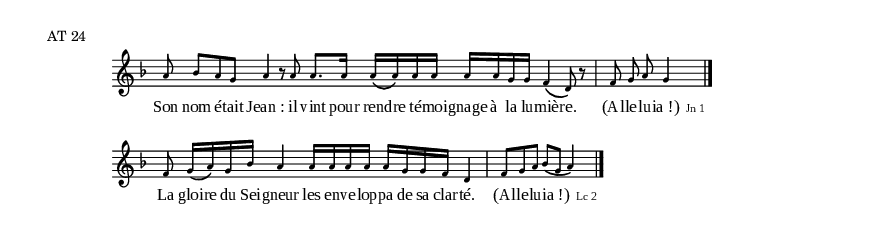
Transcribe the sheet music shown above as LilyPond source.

\version "2.10.0"
 \include "definitions.ly"
\markup {AT 24 }

\relative a' { 
	\new Staff {
		\cadenzaOn
		\key f \major
		\set Staff.instrumentName = \markup{ \center-align { } }
		a8 
		\times 2/3 { bes[ a g] }
		a4 \pespace r8 a a8.[ a16] a[\( a\) a a] a16[ a g g] f4\( d8\) r
		\barre \pespace
		\times 2/3 { f g a }
		g4
		\endBar
	}

	\addlyrics {
		Son nom é -- tait "Jean :" il vint pour ren -- dre té -- moi -- gnage à  la lu -- miè -- re. "(Al" -- le -- lu -- "ia !)"
 		\markup { \citation #"Jn 1" } }
	
	
}


\relative a' { 
	\new Staff {
		\cadenzaOn
		\key f \major
		\set Staff.instrumentName = \markup{ \center-align { } }
		f8
		g16[\( a\) g bes] a4
		a16[ a a a]
		a16[ g g f] d4 \pespace\barre\pespace 
		\times 2/3 {f8[ g a]} bes[\( g] a4\) 
		\endBar
	}

	\addlyrics {
		La gloi -- re du Sei -- gneur les en -- ve -- lop -- pa de sa clar -- té. "(Al" -- le -- lu -- "ia !)" _ _
 		\markup { \citation #"Lc 2" } }
	
	
}
